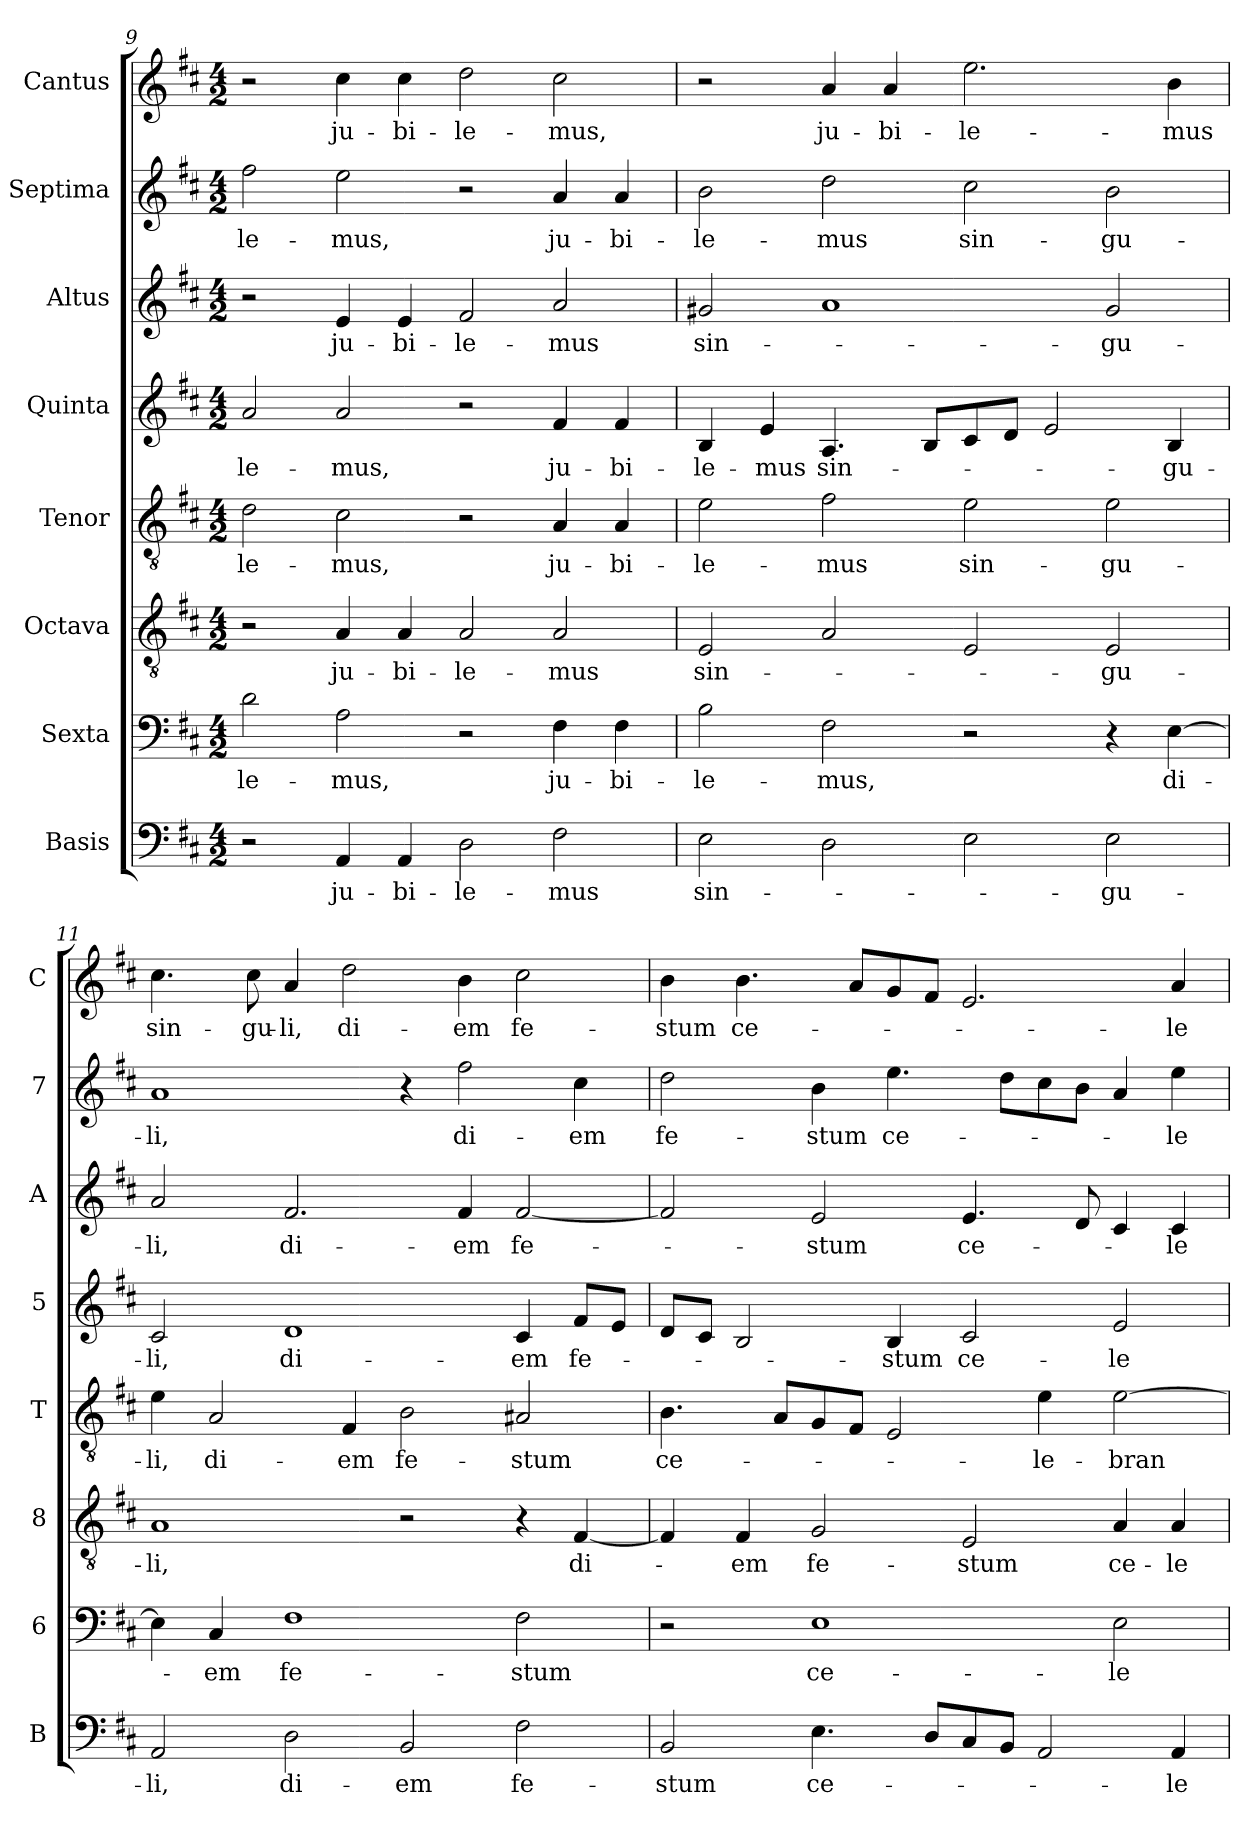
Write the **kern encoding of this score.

**kern	**text	**kern	**text	**kern	**text	**kern	**text	**kern	**text	**kern	**text	**kern	**text	**kern	**text
*part8	*part8	*part7	*part7	*part6	*part6	*part5	*part5	*part4	*part4	*part3	*part3	*part2	*part2	*part1	*part1
*staff8	*staff8	*staff7	*staff7	*staff6	*staff6	*staff5	*staff5	*staff4	*staff4	*staff3	*staff3	*staff2	*staff2	*staff1	*staff1
*I"Basis	*	*I"Sexta	*	*I"Octava	*	*I"Tenor	*	*I"Quinta	*	*I"Altus	*	*I"Septima	*	*I"Cantus	*
*I'B	*	*I'6	*	*I'8	*	*I'T	*	*I'5	*	*I'A	*	*I'7	*	*I'C	*
*clefF4	*	*clefF4	*	*clefGv2	*	*clefGv2	*	*clefG2	*	*clefG2	*	*clefG2	*	*clefG2	*
*k[f#c#]	*	*k[f#c#]	*	*k[f#c#]	*	*k[f#c#]	*	*k[f#c#]	*	*k[f#c#]	*	*k[f#c#]	*	*k[f#c#]	*
*D:	*	*D:	*	*D:	*	*D:	*	*D:	*	*D:	*	*D:	*	*D:	*
*M4/2	*	*M4/2	*	*M4/2	*	*M4/2	*	*M4/2	*	*M4/2	*	*M4/2	*	*M4/2	*
=9	=9	=9	=9	=9	=9	=9	=9	=9	=9	=9	=9	=9	=9	=9	=9
!	!	!	!LO:LY:b	!	!	!	!LO:LY:b	!	!LO:LY:b	!	!	!	!LO:LY:b	!	!
2r	.	2d\	-le-	2r	.	2d\	-le-	2a/	-le-	2r	.	2ff#\	-le-	2r	.
!	!LO:LY:b	!	!LO:LY:b	!	!LO:LY:b	!	!LO:LY:b	!	!LO:LY:b	!	!LO:LY:b	!	!LO:LY:b	!	!LO:LY:b
4AA/	ju-	2A\	-mus,	4A/	ju-	2c#\	-mus,	2a/	-mus,	4e/	ju-	2ee\	-mus,	4cc#\	ju-
!	!LO:LY:b	!	!	!	!LO:LY:b	!	!	!	!	!	!LO:LY:b	!	!	!	!LO:LY:b
4AA/	-bi-	.	.	4A/	-bi-	.	.	.	.	4e/	-bi-	.	.	4cc#\	-bi-
!	!LO:LY:b	!	!	!	!LO:LY:b	!	!	!	!	!	!LO:LY:b	!	!	!	!LO:LY:b
2D\	-le-	2r	.	2A/	-le-	2r	.	2r	.	2f#/	-le-	2r	.	2dd\	-le-
!	!LO:LY:b	!	!LO:LY:b	!	!LO:LY:b	!	!LO:LY:b	!	!LO:LY:b	!	!LO:LY:b	!	!LO:LY:b	!	!LO:LY:b
2F#\	-mus	4F#\	ju-	2A/	-mus	4A/	ju-	4f#/	ju-	2a/	-mus	4a/	ju-	2cc#\	-mus,
!	!	!	!LO:LY:b	!	!	!	!LO:LY:b	!	!LO:LY:b	!	!	!	!LO:LY:b	!	!
.	.	4F#\	-bi-	.	.	4A/	-bi-	4f#/	-bi-	.	.	4a/	-bi-	.	.
!!LO:LB:g=z
=10	=10	=10	=10	=10	=10	=10	=10	=10	=10	=10	=10	=10	=10	=10	=10
!	!LO:LY:b	!	!LO:LY:b	!	!LO:LY:b	!	!LO:LY:b	!	!LO:LY:b	!	!LO:LY:b	!	!LO:LY:b	!	!
2E\	sin-	2B\	-le-	2E/	sin-	2e\	-le-	4B/	-le-	2g#X/	sin-	2b\	-le-	2r	.
!	!	!	!	!	!	!	!	!	!LO:LY:b	!	!	!	!	!	!
.	.	.	.	.	.	.	.	4e/	-mus	.	.	.	.	.	.
!	!	!	!LO:LY:b	!	!	!	!LO:LY:b	!	!LO:LY:b	!	!	!	!LO:LY:b	!	!LO:LY:b
2D\	.	2F#\	-mus,	2A/	.	2f#\	-mus	4.A/	sin-	1a	.	2dd\	-mus	4a/	ju-
!	!	!	!	!	!	!	!	!	!	!	!	!	!	!	!LO:LY:b
.	.	.	.	.	.	.	.	.	.	.	.	.	.	4a/	-bi-
.	.	.	.	.	.	.	.	8B/L	.	.	.	.	.	.	.
!	!	!	!	!	!	!	!LO:LY:b	!	!	!	!	!	!LO:LY:b	!	!LO:LY:b
2E\	.	2r	.	2E/	.	2e\	sin-	8c#/	.	.	.	2cc#\	sin-	2.ee\	-le-
.	.	.	.	.	.	.	.	8d/J	.	.	.	.	.	.	.
.	.	.	.	.	.	.	.	2e/	.	.	.	.	.	.	.
!	!LO:LY:b	!	!	!	!LO:LY:b	!	!LO:LY:b	!	!	!	!LO:LY:b	!	!LO:LY:b	!	!
2E\	-gu-	4r	.	2E/	-gu-	2e\	-gu-	.	.	2g#/	-gu-	2b\	-gu-	.	.
!	!	!	!LO:LY:b	!	!	!	!	!	!LO:LY:b	!	!	!	!	!	!LO:LY:b
.	.	[4E\	di-	.	.	.	.	4B/	-gu-	.	.	.	.	4b\	-mus
=11	=11	=11	=11	=11	=11	=11	=11	=11	=11	=11	=11	=11	=11	=11	=11
!	!LO:LY:b	!	!	!	!LO:LY:b	!	!LO:LY:b	!	!LO:LY:b	!	!LO:LY:b	!	!LO:LY:b	!	!LO:LY:b
2AA/	-li,	4E\]	.	1A	-li,	4e\	-li,	2c#/	-li,	2a/	-li,	1a	-li,	4.cc#\	sin-
!	!	!	!LO:LY:b	!	!	!	!LO:LY:b	!	!	!	!	!	!	!	!
.	.	4C#/	-em	.	.	2A/	di-	.	.	.	.	.	.	.	.
!	!	!	!	!	!	!	!	!	!	!	!	!	!	!	!LO:LY:b
.	.	.	.	.	.	.	.	.	.	.	.	.	.	8cc#\	-gu-
!	!LO:LY:b	!	!LO:LY:b	!	!	!	!	!	!LO:LY:b	!	!LO:LY:b	!	!	!	!LO:LY:b
2D\	di-	1F#	fe-	.	.	.	.	1d	di-	2.f#/	di-	.	.	4a/	-li,
!	!	!	!	!	!	!	!LO:LY:b	!	!	!	!	!	!	!	!LO:LY:b
.	.	.	.	.	.	4F#/	-em	.	.	.	.	.	.	2dd\	di-
!	!LO:LY:b	!	!	!	!	!	!LO:LY:b	!	!	!	!	!	!	!	!
2BB/	-em	.	.	2r	.	2B\	fe-	.	.	.	.	4r	.	.	.
!	!	!	!	!	!	!	!	!	!	!	!LO:LY:b	!	!LO:LY:b	!	!LO:LY:b
.	.	.	.	.	.	.	.	.	.	4f#/	-em	2ff#\	di-	4b\	-em
!	!LO:LY:b	!	!LO:LY:b	!	!	!	!LO:LY:b	!	!LO:LY:b	!	!LO:LY:b	!	!	!	!LO:LY:b
2F#\	fe-	2F#\	-stum	4r	.	2A#X/	-stum	4c#/	-em	[2f#/	fe-	.	.	2cc#\	fe-
!	!	!	!	!	!LO:LY:b	!	!	!	!LO:LY:b	!	!	!	!LO:LY:b	!	!
.	.	.	.	[4F#/	di-	.	.	8f#/L	fe-	.	.	4cc#\	-em	.	.
.	.	.	.	.	.	.	.	8e/J	.	.	.	.	.	.	.
=12	=12	=12	=12	=12	=12	=12	=12	=12	=12	=12	=12	=12	=12	=12	=12
!	!LO:LY:b	!	!	!	!	!	!LO:LY:b	!	!	!	!	!	!LO:LY:b	!	!LO:LY:b
2BB/	-stum	2r	.	4F#/]	.	4.B\	ce-	8d/L	.	2f#/]	.	2dd\	fe-	4b\	-stum
.	.	.	.	.	.	.	.	8c#/J	.	.	.	.	.	.	.
!	!	!	!	!	!LO:LY:b	!	!	!	!	!	!	!	!	!	!LO:LY:b
.	.	.	.	4F#/	-em	.	.	2B/	.	.	.	.	.	4.b\	ce-
.	.	.	.	.	.	8A/L	.	.	.	.	.	.	.	.	.
!	!LO:LY:b	!	!LO:LY:b	!	!LO:LY:b	!	!	!	!	!	!LO:LY:b	!	!LO:LY:b	!	!
4.E\	ce-	1E	ce-	2G/	fe-	8G/	.	.	.	2e/	-stum	4b\	-stum	.	.
.	.	.	.	.	.	8F#/J	.	.	.	.	.	.	.	8a/L	.
!	!	!	!	!	!	!	!	!	!LO:LY:b	!	!	!	!LO:LY:b	!	!
.	.	.	.	.	.	2E/	.	4B/	-stum	.	.	4.ee\	ce-	8g/	.
8D/L	.	.	.	.	.	.	.	.	.	.	.	.	.	8f#/J	.
!	!	!	!	!	!LO:LY:b	!	!	!	!LO:LY:b	!	!LO:LY:b	!	!	!	!
8C#/	.	.	.	2E/	-stum	.	.	2c#/	ce-	4.e/	ce-	.	.	2.e/	.
8BB/J	.	.	.	.	.	.	.	.	.	.	.	8dd\L	.	.	.
!	!	!	!	!	!	!	!LO:LY:b	!	!	!	!	!	!	!	!
2AA/	.	.	.	.	.	4e\	-le-	.	.	.	.	8cc#\	.	.	.
.	.	.	.	.	.	.	.	.	.	8d/	.	8b\J	.	.	.
!	!	!	!LO:LY:b	!	!LO:LY:b	!	!LO:LY:b	!	!LO:LY:b	!	!	!	!	!	!
.	.	2E\	-le-	4A/	ce-	[2e\	-bran-	2e/	-le-	4c#/	.	4a/	.	.	.
!	!LO:LY:b	!	!	!	!LO:LY:b	!	!	!	!	!	!LO:LY:b	!	!LO:LY:b	!	!LO:LY:b
4AA/	-le-	.	.	4A/	-le-	.	.	.	.	4c#/	-le-	4ee\	-le-	4a/	-le-
=	=	=	=	=	=	=	=	=	=	=	=	=	=	=	=
*-	*-	*-	*-	*-	*-	*-	*-	*-	*-	*-	*-	*-	*-	*-	*-
